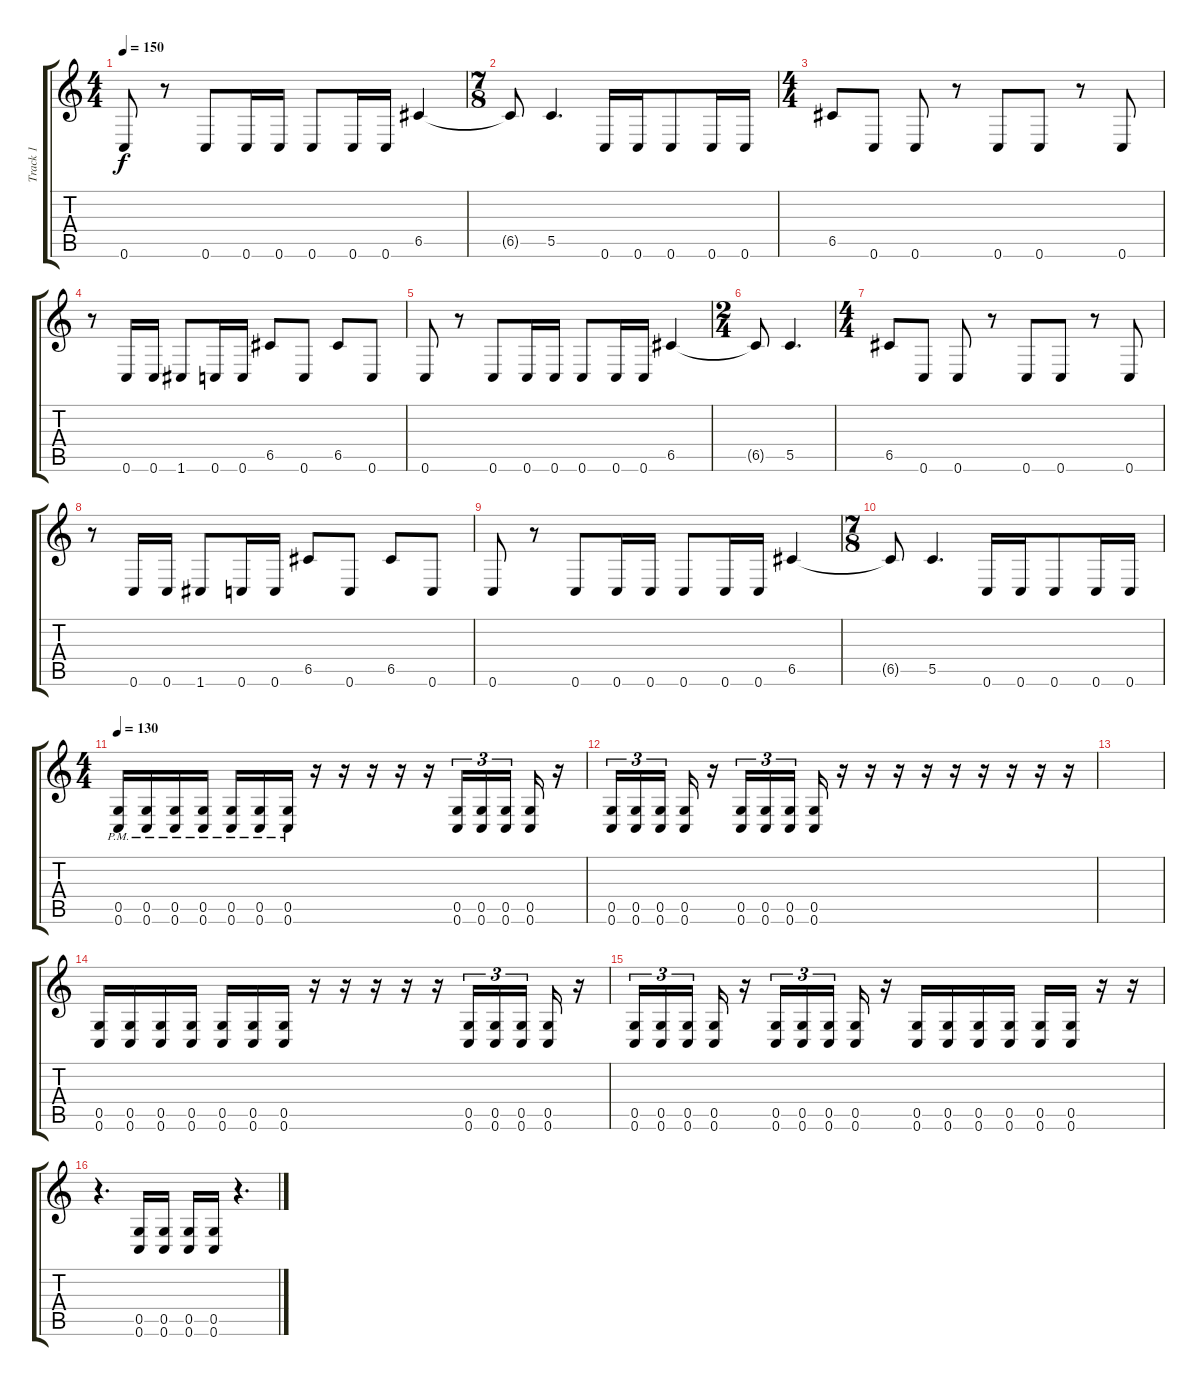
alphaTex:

\track ("Track 1" "Track 1") {instrument distortionguitar}
\staff {score tabs}
\tuning (D4 A3 F3 C3 G2 C2) {hide}
\ts (4 4)
\tempo 150
\clef g2
\ks c
0.6.8{dy f} r.8 0.6.8 0.6.16 0.6.16 0.6.8 0.6.16 0.6.16 6.5.4 |
\ts (7 8)
6.5{t}.8 5.5.4{d} 0.6.16 0.6.16 0.6.8 0.6.16 0.6.16 |
\ts (4 4)
6.5.8 0.6.8 0.6.8 r.8 0.6.8 0.6.8 r.8 0.6.8 |
r.8 0.6.16 0.6.16 1.6.8 0.6.16 0.6.16 6.5.8 0.6.8 6.5.8 0.6.8 |
0.6.8 r.8 0.6.8 0.6.16 0.6.16 0.6.8 0.6.16 0.6.16 6.5.4 |
\ts (2 4)
6.5{t}.8 5.5.4{d} |
\ts (4 4)
6.5.8 0.6.8 0.6.8 r.8 0.6.8 0.6.8 r.8 0.6.8 |
r.8 0.6.16 0.6.16 1.6.8 0.6.16 0.6.16 6.5.8 0.6.8 6.5.8 0.6.8 |
0.6.8 r.8 0.6.8 0.6.16 0.6.16 0.6.8 0.6.16 0.6.16 6.5.4 |
\ts (7 8)
6.5{t}.8 5.5.4{d} 0.6.16 0.6.16 0.6.8 0.6.16 0.6.16 |
\ts (4 4)
\tempo 130
(0.5{pm} 0.6{pm}).16 (0.5{pm} 0.6{pm}).16 (0.5{pm} 0.6{pm}).16 (0.5{pm} 0.6{pm}).16 (0.5{pm} 0.6{pm}).16 (0.5{pm} 0.6{pm}).16 (0.5{pm} 0.6{pm}).16 r.16 r.16 r.16 r.16 r.16 (0.5 0.6).16{tu (3 2)} (0.5 0.6).16{tu (3 2)} (0.5 0.6).16{tu (3 2) beam splitsecondary} (0.5 0.6).16 r.16 |
(0.5 0.6).16{tu (3 2)} (0.5 0.6).16{tu (3 2)} (0.5 0.6).16{tu (3 2) beam splitsecondary} (0.5 0.6).16 r.16 (0.5 0.6).16{tu (3 2)} (0.5 0.6).16{tu (3 2)} (0.5 0.6).16{tu (3 2) beam splitsecondary} (0.5 0.6).16 r.16 r.16 r.16 r.16 r.16 r.16 r.16 r.16 r.16 |
|
(0.5 0.6).16 (0.5 0.6).16 (0.5 0.6).16 (0.5 0.6).16 (0.5 0.6).16 (0.5 0.6).16 (0.5 0.6).16 r.16 r.16 r.16 r.16 r.16 (0.5 0.6).16{tu (3 2)} (0.5 0.6).16{tu (3 2)} (0.5 0.6).16{tu (3 2) beam splitsecondary} (0.5 0.6).16 r.16 |
(0.5 0.6).16{tu (3 2)} (0.5 0.6).16{tu (3 2)} (0.5 0.6).16{tu (3 2) beam splitsecondary} (0.5 0.6).16 r.16 (0.5 0.6).16{tu (3 2)} (0.5 0.6).16{tu (3 2)} (0.5 0.6).16{tu (3 2) beam splitsecondary} (0.5 0.6).16 r.16 (0.5 0.6).16 (0.5 0.6).16 (0.5 0.6).16 (0.5 0.6).16 (0.5 0.6).16 (0.5 0.6).16 r.16 r.16 |
r.4{d} (0.5 0.6).16 (0.5 0.6).16 (0.5 0.6).16 (0.5 0.6).16 r.4{d}
